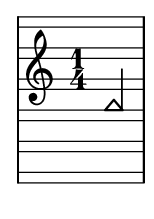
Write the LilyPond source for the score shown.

\version "2.14.0"

\header {
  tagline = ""
}

\paper {
  #(set-paper-size "a10")
}

%Customizing note head stencils based on pitch
%Defining stencils

upTriangle =
#(ly:make-stencil 
	(list 'embedded-ps
    "gsave
      currentpoint translate
      newpath
      -.1875 -.5 moveto
      .65625 .5 lineto
      1.5 -.5 lineto
      closepath
      fill
      grestore" )
    (cons -.1875 1.5)
    (cons -.5 .5)
)

downTriangle =
#(ly:make-stencil 
	(list 'embedded-ps
    "gsave
      currentpoint translate

      newpath
      .08 .34 moveto
      .65625 -.4 lineto
      1.2325 .34 lineto
      closepath
      0.12 setlinewidth
      stroke      

      newpath
      -.0775 .43 moveto
      .65625 -.43 lineto
      1.39 .43 lineto
      closepath
      0.1 setlinewidth
      stroke      
	  
	  newpath
      -.1675 .48 moveto
      .65625 -.48 lineto
      1.48 .48 lineto
      closepath
      0.04 setlinewidth
      stroke

      grestore" )
    (cons -.1875 1.5)
    (cons -.5 .5)
)

upTriLgr = 
#(ly:make-stencil 
	(list 'embedded-ps
    "gsave
      currentpoint translate
      newpath
      -.1875 -.5 moveto
      .65625 .5 lineto
      1.5 -.5 lineto
      closepath
      fill
	  newpath
	  -.5 0 moveto
	  1.8 0 lineto
      closepath
      .19 setlinewidth
      stroke  
      grestore" )
    (cons -.1875 1.5)
    (cons -.5 .5)
)

downTriLgr =
#(ly:make-stencil 
	(list 'embedded-ps
    "gsave
      currentpoint translate
      newpath
      .08 .34 moveto
      .65625 -.4 lineto
      1.2325 .34 lineto
      closepath
      0.12 setlinewidth
      stroke      
      newpath
      -.0775 .43 moveto
      .65625 -.43 lineto
      1.39 .43 lineto
      closepath
      0.1 setlinewidth
      stroke      
	  newpath
      -.1675 .48 moveto
      .65625 -.48 lineto
      1.48 .48 lineto
      closepath
      0.04 setlinewidth
      stroke
	  newpath
	  -.5 0 moveto
	  1.8 0 lineto
      closepath
      .19 setlinewidth
      stroke  
      grestore" )
    (cons -.1875 1.5)
    (cons -.5 .5)
)

%Based on the pitch's semitone, which note head
#(define (semitone-to-stencil semitone)
         (let ((s (modulo semitone 12)))
         	(case s
		((11) upTriLgr)
		((0) downTriLgr)
		(else (if (= (remainder semitone 2) 0) downTriangle upTriangle))
	))
)

%Get the pitch from the grob, convert to semitone, and send it on
#(define (stencil-notehead grob)
   (semitone-to-stencil 
	 (ly:pitch-semitones (ly:event-property (event-cause grob) 'pitch))))


%Begin stem attachment adjustment code
%Assign stem attachment values to variables

upTriUpStem 	= #'(1 . -1)
upTridownStem 	= #'(1 . .9)
downTriUpStem	= #'(1 . .9)
downTriDownStem	= #'(1 . -1)

%Based on the pitch, is the stem up or down, 
%Then based on pitch is the note head an up or down triangle

#(define (pitch-to-stem pitch stemdir)
	(if (= (modulo (ly:pitch-semitones pitch) 2) 1) 
		(if (= UP stemdir) upTriUpStem upTridownStem)		
		(if (= DOWN stemdir) downTriDownStem downTriUpStem)
	)
)

%Get the stem from notehead grob
#(define (notehead-get-notecolumn nhgrob)
   (ly:grob-parent nhgrob X))

#(define (notehead-get-stem nhgrob)
   (let ((notecolumn (notehead-get-notecolumn nhgrob)))
     (ly:grob-object notecolumn 'stem)))

%Get the pitch and stem direction from the grob and send it on
#(define (stem-adjuster nhgrob)
	(pitch-to-stem
	    (ly:event-property (event-cause nhgrob) 'pitch) 
		(ly:grob-property (notehead-get-stem nhgrob) 'direction) ))

%Begin double-stem for half note code
#(define (doubleStemmer grob)
   (if (= 1 (ly:grob-property grob 'duration-log))

		(ly:stencil-combine-at-edge
              (ly:stem::print grob)
              X
              (- (ly:grob-property grob 'direction))
              (ly:stem::print grob)
              -.42 0) ;; note: use .15 for other side

		(ly:stem::print grob)
	)
)

%End customization scripts


upTriangleEmpty =
#(ly:make-stencil 
	(list 'embedded-ps
    "gsave
      currentpoint translate
      newpath
      -.1875 -.5 moveto
      .65625 .5 lineto
      1.5 -.5 lineto
      closepath
      0.19 setlinewidth
      stroke
      grestore" )
    (cons -.1875 1.5)
    (cons -.5 .5)
)

upTriangleFull =
#(ly:make-stencil 
	(list 'embedded-ps
    "gsave
      currentpoint translate
      newpath
      -.1875 -.5 moveto
      .65625 .5 lineto
      1.5 -.5 lineto
      closepath
      fill
      grestore" )
    (cons -.1875 1.5)
    (cons -.5 .5)
)

downTriangleEmpty =
#(ly:make-stencil 
	(list 'embedded-ps
    "gsave
      currentpoint translate

      newpath
      .08 .34 moveto
      .65625 -.4 lineto
      1.2325 .34 lineto
      closepath
      0.12 setlinewidth
      stroke      

      newpath
      -.0775 .43 moveto
      .65625 -.43 lineto
      1.39 .43 lineto
      closepath
      0.1 setlinewidth
      stroke      
	  
	  newpath
      -.1675 .48 moveto
      .65625 -.48 lineto
      1.48 .48 lineto
      closepath
      0.04 setlinewidth
      stroke

      grestore" )
    (cons -.1875 1.5)
    (cons -.5 .5)
)

downTriangleFull =
#(ly:make-stencil 
	(list 'embedded-ps
    "gsave
      currentpoint translate

      newpath
      .08 .34 moveto
      .65625 -.4 lineto
      1.2325 .34 lineto
      closepath
      0.12 setlinewidth
      stroke      

      newpath
      -.0775 .43 moveto
      .65625 -.43 lineto
      1.39 .43 lineto
      closepath
      0.1 setlinewidth
      stroke      
	  
	  newpath
      -.1675 .48 moveto
      .65625 -.48 lineto
      1.48 .48 lineto
      closepath
      fill

      grestore" )
    (cons -.1875 1.5)
    (cons -.5 .5)
)

upTriLgr = 
#(ly:make-stencil 
	(list 'embedded-ps
    "gsave
      currentpoint translate
      newpath
      -.1875 -.5 moveto
      .65625 .5 lineto
      1.5 -.5 lineto
      closepath
      0.19 setlinewidth
      stroke
	  newpath
	  -.5 0 moveto
	  1.8 0 lineto
      closepath
      .19 setlinewidth
      stroke  
      grestore" )
    (cons -.1875 1.5)
    (cons -.5 .5)
)

downTriLgr =
#(ly:make-stencil 
	(list 'embedded-ps
    "gsave
      currentpoint translate
      newpath
      .08 .34 moveto
      .65625 -.4 lineto
      1.2325 .34 lineto
      closepath
      0.12 setlinewidth
      stroke      
      newpath
      -.0775 .43 moveto
      .65625 -.43 lineto
      1.39 .43 lineto
      closepath
      0.1 setlinewidth
      stroke      
	  newpath
      -.1675 .48 moveto
      .65625 -.48 lineto
      1.48 .48 lineto
      closepath
      0.04 setlinewidth
      stroke
	  newpath
	  -.5 0 moveto
	  1.8 0 lineto
      closepath
      .19 setlinewidth
      stroke  
      grestore" )
    (cons -.1875 1.5)
    (cons -.5 .5)
)

%Based on the pitch's semitone, which note head
#(define (semitone-to-stencil semitone)
         (let ((s (modulo semitone 12)))
         	(case s
		((11) upTriLgr)
		((0) downTriLgr)
                ((2 4) downTriangleEmpty)
                ((5 7 9) upTriangleEmpty)
                ((1 3) upTriangleFull)
                ((6 8 10) downTriangleFull)
	))
)

%Get the pitch from the grob, convert to semitone, and send it on
#(define (stencil-notehead grob)
   (semitone-to-stencil 
	 (ly:pitch-semitones (ly:event-property (event-cause grob) 'pitch))))


%Begin stem attachment adjustment code
%Assign stem attachment values to variables

upTriUpStem 	= #'(1 . -1)
upTridownStem 	= #'(1 . .9)
downTriUpStem	= #'(1 . .9)
downTriDownStem	= #'(1 . -1)

%Based on the pitch, is the stem up or down, 
%Then based on pitch is the note head an up or down triangle

#(define (pitch-to-stem pitch stemdir)
	(if (= (modulo (ly:pitch-semitones pitch) 2) 1) 
		(if (= UP stemdir) upTriUpStem upTridownStem)		
		(if (= DOWN stemdir) downTriDownStem downTriUpStem)
	)
)

%Get the stem from notehead grob
#(define (notehead-get-notecolumn nhgrob)
   (ly:grob-parent nhgrob X))

#(define (notehead-get-stem nhgrob)
   (let ((notecolumn (notehead-get-notecolumn nhgrob)))
     (ly:grob-object notecolumn 'stem)))

%Get the pitch and stem direction from the grob and send it on
#(define (stem-adjuster nhgrob)
	(pitch-to-stem
	    (ly:event-property (event-cause nhgrob) 'pitch) 
		(ly:grob-property (notehead-get-stem nhgrob) 'direction) ))

%Begin double-stem for half note code
#(define (doubleStemmer grob)
   (if (= 1 (ly:grob-property grob 'duration-log))

		(ly:stencil-combine-at-edge
              (ly:stem::print grob)
              X
              (- (ly:grob-property grob 'direction))
              (ly:stem::print grob)
              -.42 0) ;; note: use .15 for other side

		(ly:stem::print grob)
	)
)

%End customization scripts

down = {
      \override Stem #'direction = #DOWN     
}

up = {
      \override Stem #'direction = #UP
}

nl = {
      \once \override Score.RehearsalMark #'transparent = ##t
      \mark "C"
}

tn = {
  \override Staff.StaffSymbol #'line-positions = #'(10 8 4 2 -2 -4 -8 -10 -14 -16 -20 -22)
  \override NoteHead #'stem-attachment = #stem-adjuster
  \override NoteHead #'stencil = #stencil-notehead
  \override Stem #'stencil = #doubleStemmer
}

notes = \relative c {
      \time 1/4
      \autoBeamOff

      \up
      a'4
}

\new Staff \with {
  \remove "Accidental_engraver"
  \remove "Key_engraver" 
  staffLineLayoutFunction = #(lambda (p) (floor (/ (+ (ly:pitch-semitones p) 1) 2)))
  middleCPosition = #-6
  clefGlyph = #"clefs.G"
  clefPosition = #(+ -6 4)
}
{
  \tn
  \notes 
}


